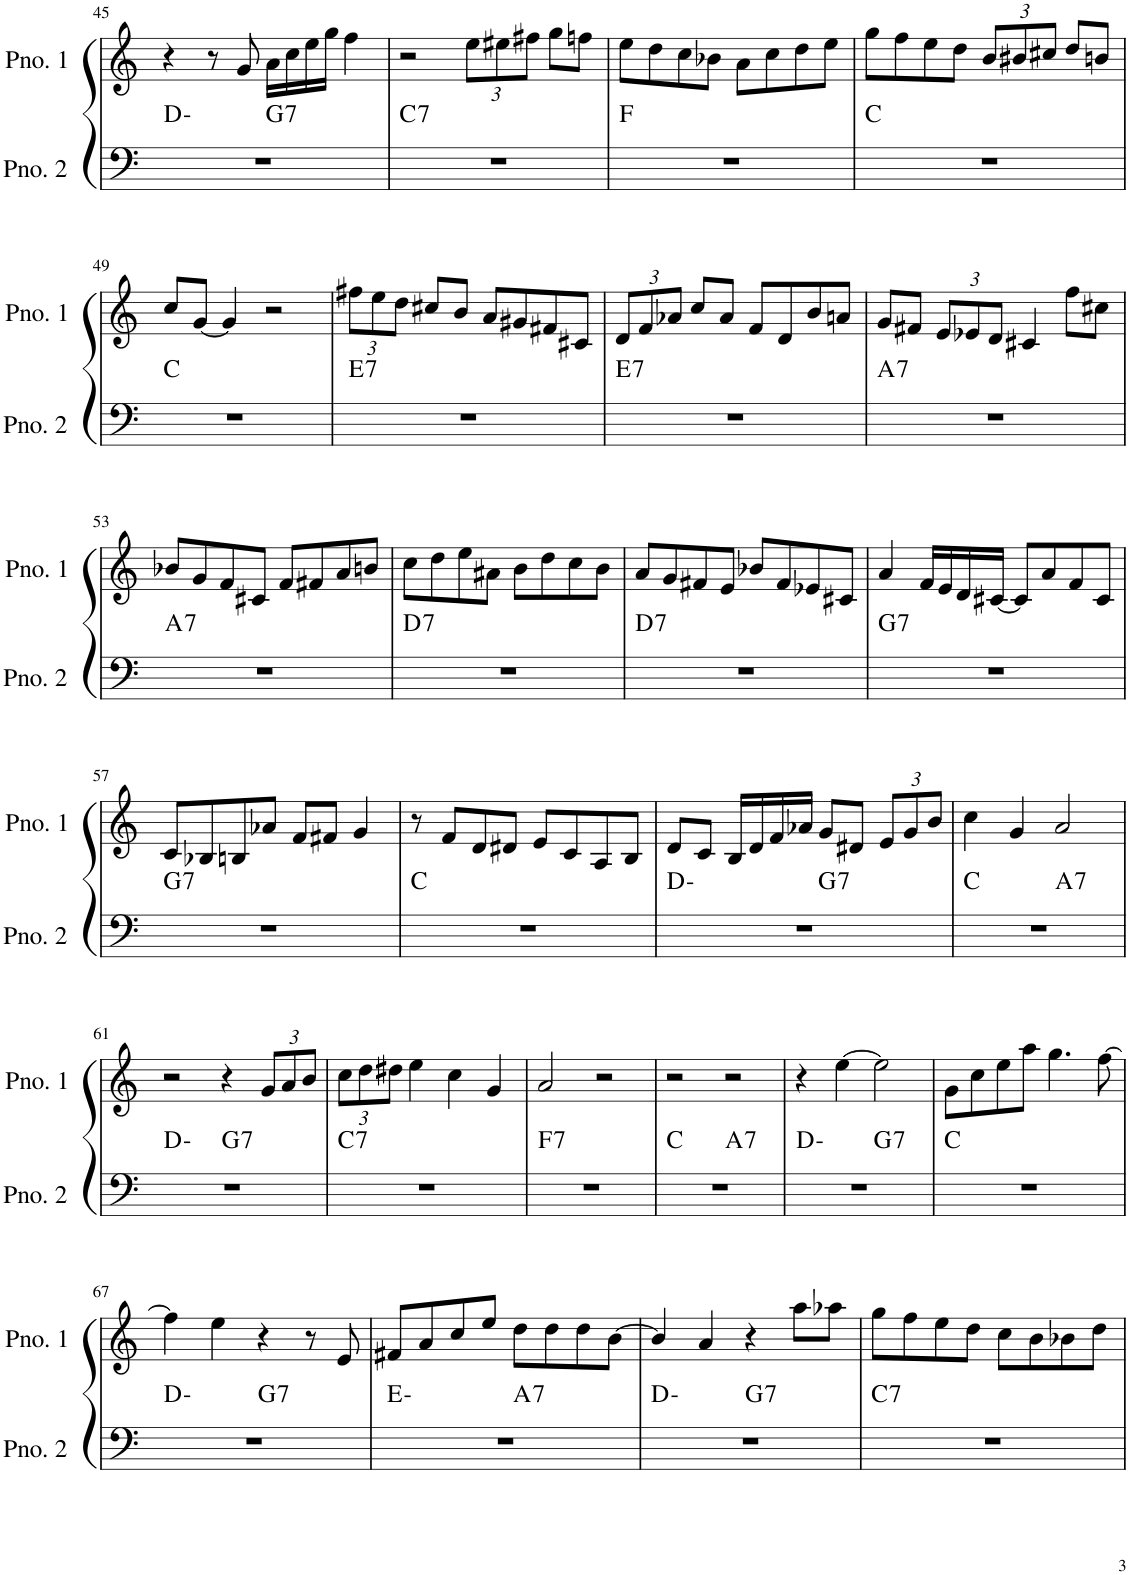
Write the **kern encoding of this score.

**kern	**harte	**kern
*part2	*part2	*part1
*staff2	*	*staff1
*I"ピアノ 2	*	*I"ピアノ 1
!!LO:PB:g=z
*clefF4	*	*clefG2
*k[]	*	*k[]
*M4/4	*	*M4/4
=45	=45	=45
*^	*	*
1r	2ryy	D:min	4r
.	.	.	8r
.	.	.	8g/
!	!	!LO:H:kt=7	!
.	2ryy	G:7	16a\LL
.	.	.	16cc\
.	.	.	16ee\
.	.	.	16gg\JJ
.	.	.	4ff\
=46	=46	=46	=46
!	!	!LO:H:kt=7	!
*v	*v	*	*
1r	C:7	2r
*	*	*Xbrackettup
.	.	12ee\L
.	.	12ee#X\
.	.	12ff#X\J
.	.	8gg\L
.	.	8ffn\J
=47	=47	=47
1r	F:maj	8ee\L
.	.	8dd\
.	.	8cc\
.	.	8b-X\J
.	.	8a\L
.	.	8cc\
.	.	8dd\
.	.	8ee\J
=48	=48	=48
1r	C:maj	8gg\L
.	.	8ff\
.	.	8ee\
.	.	8dd\J
.	.	12b/L
.	.	12b#X/
.	.	12cc#X/J
.	.	8dd/L
.	.	8bn/J
!!LO:LB:g=z
=49	=49	=49
1r	C:maj	8cc/L
.	.	[8g/J
.	.	4g/]
.	.	2r
=50	=50	=50
!	!LO:H:kt=7	!
1r	E:7	12ff#X\L
.	.	12ee\
.	.	12dd\J
.	.	8cc#X/L
.	.	8b/J
.	.	8a/L
.	.	8g#X/
.	.	8f#X/
.	.	8c#X/J
=51	=51	=51
!	!LO:H:kt=7	!
1r	E:7	12d/L
.	.	12f/
.	.	12a-X/J
.	.	8cc/L
.	.	8a-/J
.	.	8f/L
.	.	8d/
.	.	8b/
.	.	8an/J
=52	=52	=52
!	!LO:H:kt=7	!
1r	A:7	8g/L
.	.	8f#X/J
.	.	12e/L
.	.	12e-X/
.	.	12d/J
.	.	4c#X/
.	.	8ff\L
.	.	8cc#X\J
!!LO:LB:g=z
=53	=53	=53
!	!LO:H:kt=7	!
1r	A:7	8b-X/L
.	.	8g/
.	.	8f/
.	.	8c#X/J
.	.	8f/L
.	.	8f#X/
.	.	8a/
.	.	8bn/J
=54	=54	=54
!	!LO:H:kt=7	!
1r	D:7	8cc\L
.	.	8dd\
.	.	8ee\
.	.	8a#X\J
.	.	8b\L
.	.	8dd\
.	.	8cc\
.	.	8b\J
=55	=55	=55
!	!LO:H:kt=7	!
1r	D:7	8a/L
.	.	8g/
.	.	8f#X/
.	.	8e/J
.	.	8b-X/L
.	.	8f#/
.	.	8e-X/
.	.	8c#X/J
=56	=56	=56
!	!LO:H:kt=7	!
1r	G:7	4a/
.	.	16f/LL
.	.	16e/
.	.	16d/
.	.	[16c#X/JJ
.	.	8c#/L]
.	.	8a/
.	.	8f/
.	.	8c#/J
!!LO:LB:g=z
=57	=57	=57
!	!LO:H:kt=7	!
1r	G:7	8c/L
.	.	8B-X/
.	.	8Bn/
.	.	8a-X/J
.	.	8f/L
.	.	8f#X/J
.	.	4g/
=58	=58	=58
1r	C:maj	8r
.	.	8f/L
.	.	8d/
.	.	8d#X/J
.	.	8e/L
.	.	8c/
.	.	8A/
.	.	8B/J
=59	=59	=59
*^	*	*
1r	2ryy	D:min	8d/L
.	.	.	8c/J
.	.	.	16B/LL
.	.	.	16d/
.	.	.	16f/
.	.	.	16a-X/JJ
!	!	!LO:H:kt=7	!
.	2ryy	G:7	8g/L
.	.	.	8d#X/J
.	.	.	12e/L
.	.	.	12g/
.	.	.	12b/J
=60	=60	=60	=60
1r	2ryy	C:maj	4cc\
.	.	.	4g/
!	!	!LO:H:kt=7	!
.	2ryy	A:7	2a/
!!LO:LB:g=z
=61	=61	=61	=61
1r	2ryy	D:min	2r
!	!	!LO:H:kt=7	!
.	2ryy	G:7	4r
.	.	.	12g/L
.	.	.	12a/
.	.	.	12b/J
=62	=62	=62	=62
!	!	!LO:H:kt=7	!
*v	*v	*	*
1r	C:7	12cc\L
.	.	12dd\
.	.	12dd#X\J
.	.	4ee\
.	.	4cc\
.	.	4g/
=63	=63	=63
!	!LO:H:kt=7	!
1r	F:7	2a/
.	.	2r
=64	=64	=64
*^	*	*
1r	2ryy	C:maj	2r
!	!	!LO:H:kt=7	!
.	2ryy	A:7	2r
=65	=65	=65	=65
1r	2ryy	D:min	4r
.	.	.	[4ee\
!	!	!LO:H:kt=7	!
.	2ryy	G:7	2ee\]
*v	*v	*	*
=66	=66	=66
1r	C:maj	8g\L
.	.	8cc\
.	.	8ee\
.	.	8aa\J
.	.	4.gg\
.	.	[8ff\
!!LO:LB:g=z
=67	=67	=67
*^	*	*
1r	2ryy	D:min	4ff\]
.	.	.	4ee\
!	!	!LO:H:kt=7	!
.	2ryy	G:7	4r
.	.	.	8r
.	.	.	8e/
=68	=68	=68	=68
1r	2ryy	E:min	8f#X/L
.	.	.	8a/
.	.	.	8cc/
.	.	.	8ee/J
!	!	!LO:H:kt=7	!
.	2ryy	A:7	8dd\L
.	.	.	8dd\
.	.	.	8dd\
.	.	.	[8b\J
=69	=69	=69	=69
1r	2ryy	D:min	4b/]
.	.	.	4a/
!	!	!LO:H:kt=7	!
.	2ryy	G:7	4r
.	.	.	8aa\L
.	.	.	8aa-X\J
=70	=70	=70	=70
!	!	!LO:H:kt=7	!
*v	*v	*	*
1r	C:7	8gg\L
.	.	8ff\
.	.	8ee\
.	.	8dd\J
.	.	8cc\L
.	.	8b\
.	.	8b-X\
.	.	8dd\J
=	=	=
*-	*-	*-
